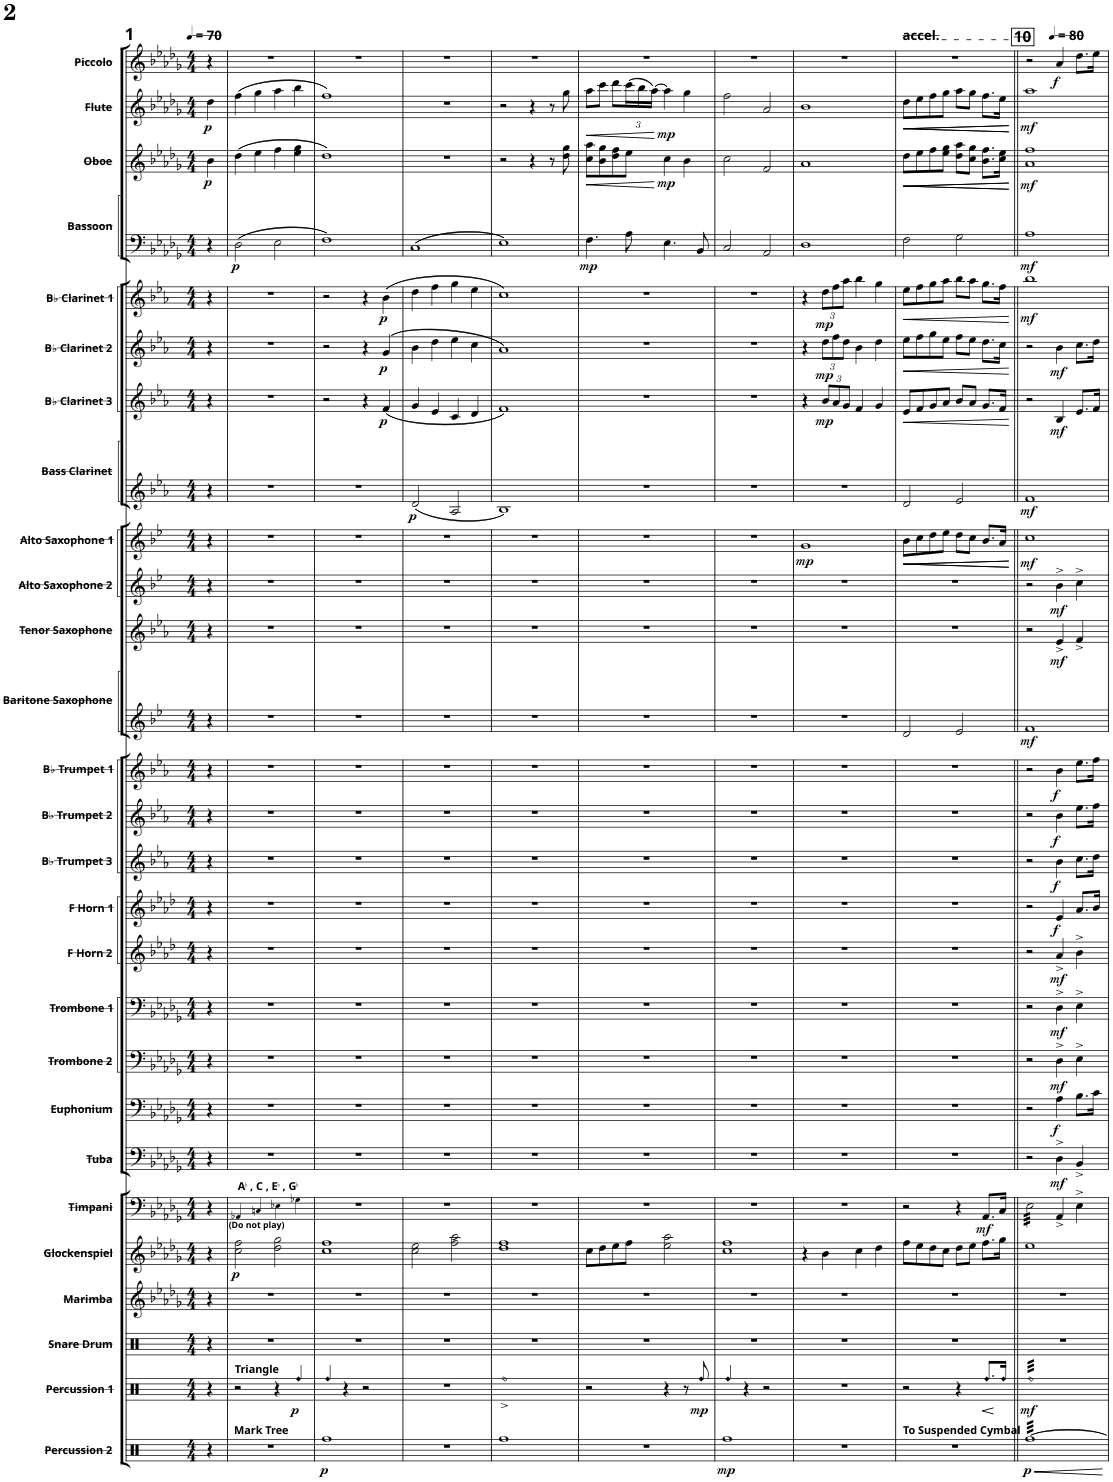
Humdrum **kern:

**kern	**dynam	**kern	**dynam	**kern	**kern	**kern	**dynam	**kern	**dynam	**kern	**dynam	**kern	**dynam	**kern	**dynam	**kern	**dynam	**kern	**dynam	**kern	**dynam	**kern	**dynam	**kern	**dynam	**kern	**dynam	**kern	**kern	**dynam	**kern	**dynam	**kern	**dynam	**kern	**dynam	**kern	**kern	**dynam	**kern	**dynam	**kern	**dynam	**kern	**dynam	**kern	**kern	**dynam	**kern	**dynam	**kern	**dynam	**kern	**dynam
*part27	*part27	*part26	*part26	*part25	*part24	*part23	*part23	*part22	*part22	*part21	*part21	*part20	*part20	*part19	*part19	*part18	*part18	*part17	*part17	*part16	*part16	*part15	*part15	*part14	*part14	*part13	*part13	*part12	*part12	*part12	*part11	*part11	*part10	*part10	*part9	*part9	*part8	*part8	*part8	*part7	*part7	*part6	*part6	*part5	*part5	*part4	*part4	*part4	*part3	*part3	*part2	*part2	*part1	*part1
*staff30	*staff30	*staff29	*staff29	*staff28	*staff27	*staff26	*staff26	*staff25	*staff25	*staff24	*staff24	*staff23	*staff23	*staff22	*staff22	*staff21	*staff21	*staff20	*staff20	*staff19	*staff19	*staff18	*staff18	*staff17	*staff17	*staff16	*staff16	*staff15	*staff14	*staff14/15	*staff13	*staff13	*staff12	*staff12	*staff11	*staff11	*staff10	*staff9	*staff9/10	*staff8	*staff8	*staff7	*staff7	*staff6	*staff6	*staff5	*staff4	*staff4/5	*staff3	*staff3	*staff2	*staff2	*staff1	*staff1
*I"Percussion 2	*	*I"Percussion 1	*	*I"Snare Drum	*I"Marimba	*I"Glockenspiel	*	*I"Timpani	*	*I"Tuba	*	*I"Euphonium	*	*I"Trombone 2	*	*I"Trombone 1	*	*I"F Horn 2	*	*I"F Horn 1	*	*I"Bb Trumpet 3	*	*I"Bb Trumpet 2	*	*I"Bb Trumpet 1	*	*I"Baritone Saxophone	*	*	*I"Tenor Saxophone	*	*I"Alto Saxophone 2	*	*I"Alto Saxophone 1	*	*I"Bass Clarinet	*	*	*I"Bb Clarinet 3	*	*I"Bb Clarinet 2	*	*I"Bb Clarinet 1	*	*I"Bassoon	*	*	*I"Oboe	*	*I"Flute	*	*I"Piccolo	*
*I'Perc. 2	*	*I'Perc. 1	*	*I'SD	*I'Mrm.	*I'Glk.	*	*I'Timp.	*	*I'Tba.	*	*I'Euph.	*	*I'Tbn. 2	*	*I'Tbn. 1	*	*I'F Hn. 2	*	*I'F Hn. 1	*	*I'Bb Tpt. 3	*	*I'Bb Tpt. 2	*	*I'Bb Tpt. 1	*	*I'Bar. Sax.	*	*	*I'T. Sax.	*	*I'A. Sax. 2	*	*I'A. Sax. 1	*	*I'B. Cl.	*	*	*I'Bb Cl. 3	*	*I'Bb Cl. 2	*	*I'Bb Cl. 1	*	*I'Bsn.	*	*	*I'Ob.	*	*I'Fl.	*	*I'Picc.	*
*	*	*	*	*	*	*	*	*	*	*	*	*	*	*	*	*	*	*	*	*	*	*	*	*	*	*	*	*	*stria5	*	*	*	*	*	*	*	*	*stria5	*	*	*	*	*	*	*	*	*stria5	*	*	*	*	*	*	*
*clefX	*	*clefX	*	*clefX	*clefG2	*clefG2	*	*clefF4	*	*clefF4	*	*clefF4	*	*clefF4	*	*clefF4	*	*clefG2	*	*clefG2	*	*clefG2	*	*clefG2	*	*clefG2	*	*clefG2	*clefG2	*	*clefG2	*	*clefG2	*	*clefG2	*	*clefG2	*clefG2	*	*clefG2	*	*clefG2	*	*clefG2	*	*clefF4	*clefF4	*	*clefG2	*	*clefG2	*	*clefG2	*
*	*	*	*	*	*	*Trd-14c-24	*	*	*	*	*	*	*	*	*	*	*	*Trd4c7	*	*Trd4c7	*	*Trd1c2	*	*Trd1c2	*	*Trd1c2	*	*Trd12c21	*Trd12c21	*	*Trd8c14	*	*Trd5c9	*	*Trd5c9	*	*Trd8c14	*Trd8c14	*	*Trd1c2	*	*Trd1c2	*	*Trd1c2	*	*	*	*	*	*	*	*	*Trd-7c-12	*
*k[]	*	*k[]	*	*k[b-e-a-d-g-]	*k[b-e-a-d-g-]	*k[b-e-a-d-g-]	*	*k[b-e-a-d-g-]	*	*k[b-e-a-d-g-]	*	*k[b-e-a-d-g-]	*	*k[b-e-a-d-g-]	*	*k[b-e-a-d-g-]	*	*k[b-e-a-d-]	*	*k[b-e-a-d-]	*	*k[b-e-a-]	*	*k[b-e-a-]	*	*k[b-e-a-]	*	*k[b-e-]	*k[b-e-]	*	*k[b-e-a-]	*	*k[b-e-]	*	*k[b-e-]	*	*k[b-e-a-]	*k[b-e-a-]	*	*k[b-e-a-]	*	*k[b-e-a-]	*	*k[b-e-a-]	*	*k[b-e-a-d-g-]	*k[b-e-a-d-g-]	*	*k[b-e-a-d-g-]	*	*k[b-e-a-d-g-]	*	*k[b-e-a-d-g-]	*
*M4/4	*	*M4/4	*	*M4/4	*M4/4	*M4/4	*	*M4/4	*	*M4/4	*	*M4/4	*	*M4/4	*	*M4/4	*	*M4/4	*	*M4/4	*	*M4/4	*	*M4/4	*	*M4/4	*	*M4/4	*M4/4	*	*M4/4	*	*M4/4	*	*M4/4	*	*M4/4	*M4/4	*	*M4/4	*	*M4/4	*	*M4/4	*	*M4/4	*M4/4	*	*M4/4	*	*M4/4	*	*M4/4	*
*MM70	*	*MM70	*	*MM70	*MM70	*MM70	*	*MM70	*	*MM70	*	*MM70	*	*MM70	*	*MM70	*	*MM70	*	*MM70	*	*MM70	*	*MM70	*	*MM70	*	*MM70	*MM70	*	*MM70	*	*MM70	*	*MM70	*	*MM70	*MM70	*	*MM70	*	*MM70	*	*MM70	*	*MM70	*MM70	*	*MM70	*	*MM70	*	*MM70	*
=1	=1	=1	=1	=1	=1	=1	=1	=1	=1	=1	=1	=1	=1	=1	=1	=1	=1	=1	=1	=1	=1	=1	=1	=1	=1	=1	=1	=1	=1	=1	=1	=1	=1	=1	=1	=1	=1	=1	=1	=1	=1	=1	=1	=1	=1	=1	=1	=1	=1	=1	=1	=1	=1	=1
!	!	!	!	!	!	!	!	!	!	!	!	!	!	!	!	!	!	!	!	!	!	!	!	!	!	!	!	!	!	!	!	!	!	!	!	!	!	!	!	!	!	!	!	!	!	!	!	!	!	!LO:DY:b	!	!LO:DY:b	!	!
4r	.	4r	.	4r	4r	4r	.	4r	.	4r	.	4r	.	4r	.	4r	.	4r	.	4r	.	4r	.	4r	.	4r	.	4r	1r	.	4r	.	4r	.	4r	.	4r	1r	.	4r	.	4r	.	4r	.	4r	1r	.	4b-\	p	4dd-\	p	4r	.
2.ryy	.	2.ryy	.	2.ryy	2.ryy	2.ryy	.	2.ryy	.	2.ryy	.	2.ryy	.	2.ryy	.	2.ryy	.	2.ryy	.	2.ryy	.	2.ryy	.	2.ryy	.	2.ryy	.	2.ryy	.	.	2.ryy	.	2.ryy	.	2.ryy	.	2.ryy	.	.	2.ryy	.	2.ryy	.	2.ryy	.	2.ryy	.	.	2.ryy	.	2.ryy	.	2.ryy	.
=2	=2	=2	=2	=2	=2	=2	=2	=2	=2	=2	=2	=2	=2	=2	=2	=2	=2	=2	=2	=2	=2	=2	=2	=2	=2	=2	=2	=2	=2	=2	=2	=2	=2	=2	=2	=2	=2	=2	=2	=2	=2	=2	=2	=2	=2	=2	=2	=2	=2	=2	=2	=2	=2	=2
!	!	!	!	!	!	!	!	!LO:TX:a:B:t=A	!	!	!	!	!	!	!	!	!	!	!	!	!	!	!	!	!	!	!	!	!	!	!	!	!	!	!	!	!	!	!	!	!	!	!	!	!	!	!	!	!	!	!	!	!	!
!	!	!	!	!	!	!	!	!LO:TX:a:t=, C , E	!	!	!	!	!	!	!	!	!	!	!	!	!	!	!	!	!	!	!	!	!	!	!	!	!	!	!	!	!	!	!	!	!	!	!	!	!	!	!	!	!	!	!	!	!	!
!	!	!	!	!	!	!	!	!LO:TX:a:t=, G	!	!	!	!	!	!	!	!	!	!	!	!	!	!	!	!	!	!	!	!	!	!	!	!	!	!	!	!	!	!	!	!	!	!	!	!	!	!	!	!	!	!	!	!	!	!
!	!	!	!	!	!	!	!	!LO:TX:b:B:t=(Do not play)	!	!	!	!	!	!	!	!	!	!	!	!	!	!	!	!	!	!	!	!	!	!	!	!	!	!	!	!	!	!	!	!	!	!	!	!	!	!	!	!	!	!	!	!	!	!
!	!	!LO:TX:a:B:t=Triangle	!	!	!	!	!	!	!	!	!	!	!	!	!	!	!	!	!	!	!	!	!	!	!	!	!	!	!	!	!	!	!	!	!	!	!	!	!	!	!	!	!	!	!	!	!	!	!	!	!	!	!	!
!LO:TX:a:B:t=Mark Tree	!	!	!	!	!	!	!	!	!	!	!	!	!	!	!	!	!	!	!	!	!	!	!	!	!	!	!	!	!	!	!	!	!	!	!	!	!	!	!	!	!	!	!	!	!	!	!	!	!	!	!	!	!	!
!	!	!	!	!	!	!	!LO:DY:b	!	!	!	!	!	!	!	!	!	!	!	!	!	!	!	!	!	!	!	!	!	!	!	!	!	!	!	!	!	!	!	!	!	!	!	!	!	!	!	!	!LO:DY:b=2	!	!	!	!	!	!
1r	.	2r	.	1r	1r	2cc\ 2ff\	p	4AA-X/	.	1r	.	1r	.	1r	.	1r	.	1r	.	1r	.	1r	.	1r	.	1r	.	1r	1r	.	1r	.	1r	.	1r	.	1r	1r	.	1r	.	1r	.	1r	.	2D-\	1r	p	(4dd-\	.	(4ff\	.	1r	.
.	.	.	.	.	.	.	.	4Cn/	.	.	.	.	.	.	.	.	.	.	.	.	.	.	.	.	.	.	.	.	.	.	.	.	.	.	.	.	.	.	.	.	.	.	.	.	.	.	.	.	4ee-\	.	4gg-\	.	.	.
.	.	4r	.	.	.	2dd-\ 2gg-\	.	4E-X\	.	.	.	.	.	.	.	.	.	.	.	.	.	.	.	.	.	.	.	.	.	.	.	.	.	.	.	.	.	.	.	.	.	.	.	.	.	2E-\	.	.	4ff\	.	4aa-\	.	.	.
!	!	!LO:N:head=diamond	!LO:DY:b	!	!	!	!	!	!	!	!	!	!	!	!	!	!	!	!	!	!	!	!	!	!	!	!	!	!	!	!	!	!	!	!	!	!	!	!	!	!	!	!	!	!	!	!	!	!	!	!	!	!	!
.	.	4Rff/	p	.	.	.	.	4G-X\	.	.	.	.	.	.	.	.	.	.	.	.	.	.	.	.	.	.	.	.	.	.	.	.	.	.	.	.	.	.	.	.	.	.	.	.	.	.	.	.	4ee-\ 4gg-\	.	4bb-\	.	.	.
=3	=3	=3	=3	=3	=3	=3	=3	=3	=3	=3	=3	=3	=3	=3	=3	=3	=3	=3	=3	=3	=3	=3	=3	=3	=3	=3	=3	=3	=3	=3	=3	=3	=3	=3	=3	=3	=3	=3	=3	=3	=3	=3	=3	=3	=3	=3	=3	=3	=3	=3	=3	=3	=3	=3
!	!LO:DY:b	!LO:N:head=diamond	!	!	!	!	!	!	!	!	!	!	!	!	!	!	!	!	!	!	!	!	!	!	!	!	!	!	!	!	!	!	!	!	!	!	!	!	!	!	!	!	!	!	!	!	!	!	!	!	!	!	!	!
1Rff	p	4Rff/	.	1r	1r	1cc 1ff	.	1r	.	1r	.	1r	.	1r	.	1r	.	1r	.	1r	.	1r	.	1r	.	1r	.	1r	1r	.	1r	.	1r	.	1r	.	1r	1r	.	2r	.	2r	.	2r	.	1F	1r	.	1dd-)	.	1ff)	.	1r	.
.	.	4r	.	.	.	.	.	.	.	.	.	.	.	.	.	.	.	.	.	.	.	.	.	.	.	.	.	.	.	.	.	.	.	.	.	.	.	.	.	.	.	.	.	.	.	.	.	.	.	.	.	.	.	.
.	.	2r	.	.	.	.	.	.	.	.	.	.	.	.	.	.	.	.	.	.	.	.	.	.	.	.	.	.	.	.	.	.	.	.	.	.	.	.	.	4r	.	4r	.	4r	.	.	.	.	.	.	.	.	.	.
!	!	!	!	!	!	!	!	!	!	!	!	!	!	!	!	!	!	!	!	!	!	!	!	!	!	!	!	!	!	!	!	!	!	!	!	!	!	!	!	!	!LO:DY:b	!	!LO:DY:b	!	!LO:DY:b	!	!	!	!	!	!	!	!	!
.	.	.	.	.	.	.	.	.	.	.	.	.	.	.	.	.	.	.	.	.	.	.	.	.	.	.	.	.	.	.	.	.	.	.	.	.	.	.	.	(4f/	p	(4g/	p	(4b-\	p	.	.	.	.	.	.	.	.	.
=4	=4	=4	=4	=4	=4	=4	=4	=4	=4	=4	=4	=4	=4	=4	=4	=4	=4	=4	=4	=4	=4	=4	=4	=4	=4	=4	=4	=4	=4	=4	=4	=4	=4	=4	=4	=4	=4	=4	=4	=4	=4	=4	=4	=4	=4	=4	=4	=4	=4	=4	=4	=4	=4	=4
!	!	!	!	!	!	!	!	!	!	!	!	!	!	!	!	!	!	!	!	!	!	!	!	!	!	!	!	!	!	!	!	!	!	!	!	!	!	!	!LO:DY:b=2	!	!	!	!	!	!	!	!	!	!	!	!	!	!	!
1r	.	1r	.	1r	1r	2cc\ 2ee-\	.	1r	.	1r	.	1r	.	1r	.	1r	.	1r	.	1r	.	1r	.	1r	.	1r	.	1r	1r	.	1r	.	1r	.	1r	.	2d/	1r	p	4g/	.	4b-\	.	4dd\	.	1C	1r	.	1r	.	1r	.	1r	.
.	.	.	.	.	.	.	.	.	.	.	.	.	.	.	.	.	.	.	.	.	.	.	.	.	.	.	.	.	.	.	.	.	.	.	.	.	.	.	.	4e-/	.	4dd\	.	4ff\	.	.	.	.	.	.	.	.	.	.
.	.	.	.	.	.	2ff\ 2aa-\	.	.	.	.	.	.	.	.	.	.	.	.	.	.	.	.	.	.	.	.	.	.	.	.	.	.	.	.	.	.	2A-/	.	.	4c/	.	4ee-\	.	4gg\	.	.	.	.	.	.	.	.	.	.
.	.	.	.	.	.	.	.	.	.	.	.	.	.	.	.	.	.	.	.	.	.	.	.	.	.	.	.	.	.	.	.	.	.	.	.	.	.	.	.	4d/	.	4cc\	.	4ee-\	.	.	.	.	.	.	.	.	.	.
=5	=5	=5	=5	=5	=5	=5	=5	=5	=5	=5	=5	=5	=5	=5	=5	=5	=5	=5	=5	=5	=5	=5	=5	=5	=5	=5	=5	=5	=5	=5	=5	=5	=5	=5	=5	=5	=5	=5	=5	=5	=5	=5	=5	=5	=5	=5	=5	=5	=5	=5	=5	=5	=5	=5
!	!	!LO:N:head=diamond	!	!	!	!	!	!	!	!	!	!	!	!	!	!	!	!	!	!	!	!	!	!	!	!	!	!	!	!	!	!	!	!	!	!	!	!	!	!	!	!	!	!	!	!	!	!	!	!	!	!	!	!
1Rff	.	1Rff^	.	1r	1r	1dd- 1ff	.	1r	.	1r	.	1r	.	1r	.	1r	.	1r	.	1r	.	1r	.	1r	.	1r	.	1r	1r	.	1r	.	1r	.	1r	.	1B-	1r	.	1f)	.	1a-)	.	1cc)	.	1E-	1r	.	2r	.	2r	.	1r	.
.	.	.	.	.	.	.	.	.	.	.	.	.	.	.	.	.	.	.	.	.	.	.	.	.	.	.	.	.	.	.	.	.	.	.	.	.	.	.	.	.	.	.	.	.	.	.	.	.	4r	.	4r	.	.	.
.	.	.	.	.	.	.	.	.	.	.	.	.	.	.	.	.	.	.	.	.	.	.	.	.	.	.	.	.	.	.	.	.	.	.	.	.	.	.	.	.	.	.	.	.	.	.	.	.	8r	.	8r	.	.	.
.	.	.	.	.	.	.	.	.	.	.	.	.	.	.	.	.	.	.	.	.	.	.	.	.	.	.	.	.	.	.	.	.	.	.	.	.	.	.	.	.	.	.	.	.	.	.	.	.	8dd-\ 8gg-\	.	8gg-\	.	.	.
=6	=6	=6	=6	=6	=6	=6	=6	=6	=6	=6	=6	=6	=6	=6	=6	=6	=6	=6	=6	=6	=6	=6	=6	=6	=6	=6	=6	=6	=6	=6	=6	=6	=6	=6	=6	=6	=6	=6	=6	=6	=6	=6	=6	=6	=6	=6	=6	=6	=6	=6	=6	=6	=6	=6
!	!	!	!	!	!	!	!	!	!	!	!	!	!	!	!	!	!	!	!	!	!	!	!	!	!	!	!	!	!	!	!	!	!	!	!	!	!	!	!	!	!	!	!	!	!	!	!	!LO:DY:b=2	!	!LO:HP:b	!	!LO:HP:b	!	!
1r	.	2r	.	1r	1r	8cc\L	.	1r	.	1r	.	1r	.	1r	.	1r	.	1r	.	1r	.	1r	.	1r	.	1r	.	1r	1r	.	1r	.	1r	.	1r	.	1r	1r	.	1r	.	1r	.	1r	.	4.F\	1r	mp	8cc\ 8aa-\L	<	8aa-\L	<	1r	.
.	.	.	.	.	.	8dd-\	.	.	.	.	.	.	.	.	.	.	.	.	.	.	.	.	.	.	.	.	.	.	.	.	.	.	.	.	.	.	.	.	.	.	.	.	.	.	.	.	.	.	8b-\ 8gg-\	.	8ccc\J	.	.	.
.	.	.	.	.	.	8ee-\	.	.	.	.	.	.	.	.	.	.	.	.	.	.	.	.	.	.	.	.	.	.	.	.	.	.	.	.	.	.	.	.	.	.	.	.	.	.	.	.	.	.	8dd-\ 8ff\	.	8ddd-\L	.	.	.
*	*	*	*	*	*	*	*	*	*	*	*	*	*	*	*	*	*	*	*	*	*	*	*	*	*	*	*	*	*	*	*	*	*	*	*	*	*	*	*	*	*	*	*	*	*	*	*	*	*	*	*Xbrackettup	*	*	*
.	.	.	.	.	.	8ff\J	.	.	.	.	.	.	.	.	.	.	.	.	.	.	.	.	.	.	.	.	.	.	.	.	.	.	.	.	.	.	.	.	.	.	.	.	.	.	.	8A-\	.	.	8ee-\J	.	(24ccc\L	.	.	.
.	.	.	.	.	.	.	.	.	.	.	.	.	.	.	.	.	.	.	.	.	.	.	.	.	.	.	.	.	.	.	.	.	.	.	.	.	.	.	.	.	.	.	.	.	.	.	.	.	.	.	24bb-\	.	.	.
.	.	.	.	.	.	.	.	.	.	.	.	.	.	.	.	.	.	.	.	.	.	.	.	.	.	.	.	.	.	.	.	.	.	.	.	.	.	.	.	.	.	.	.	.	.	.	.	.	.	.	[24aa-\JJ)	.	.	.
!	!	!	!	!	!	!	!	!	!	!	!	!	!	!	!	!	!	!	!	!	!	!	!	!	!	!	!	!	!	!	!	!	!	!	!	!	!	!	!	!	!	!	!	!	!	!	!	!	!	!LO:DY:n=1:b	!	!LO:DY:n=1:b	!	!
.	.	4r	.	.	.	2ee-\ 2aa-\	.	.	.	.	.	.	.	.	.	.	.	.	.	.	.	.	.	.	.	.	.	.	.	.	.	.	.	.	.	.	.	.	.	.	.	.	.	.	.	4.E-\	.	.	4cc\	[ mp	4aa-\]	[ mp	.	.
.	.	8r	.	.	.	.	.	.	.	.	.	.	.	.	.	.	.	.	.	.	.	.	.	.	.	.	.	.	.	.	.	.	.	.	.	.	.	.	.	.	.	.	.	.	.	.	.	.	4b-\	.	4gg-\	.	.	.
!	!	!LO:N:head=diamond	!LO:DY:b	!	!	!	!	!	!	!	!	!	!	!	!	!	!	!	!	!	!	!	!	!	!	!	!	!	!	!	!	!	!	!	!	!	!	!	!	!	!	!	!	!	!	!	!	!	!	!	!	!	!	!
.	.	8Rff/	mp	.	.	.	.	.	.	.	.	.	.	.	.	.	.	.	.	.	.	.	.	.	.	.	.	.	.	.	.	.	.	.	.	.	.	.	.	.	.	.	.	.	.	8BB-/	.	.	.	.	.	.	.	.
=7	=7	=7	=7	=7	=7	=7	=7	=7	=7	=7	=7	=7	=7	=7	=7	=7	=7	=7	=7	=7	=7	=7	=7	=7	=7	=7	=7	=7	=7	=7	=7	=7	=7	=7	=7	=7	=7	=7	=7	=7	=7	=7	=7	=7	=7	=7	=7	=7	=7	=7	=7	=7	=7	=7
!	!LO:DY:b	!LO:N:head=diamond	!	!	!	!	!	!	!	!	!	!	!	!	!	!	!	!	!	!	!	!	!	!	!	!	!	!	!	!	!	!	!	!	!	!	!	!	!	!	!	!	!	!	!	!	!	!	!	!	!	!	!	!
1Rff	mp	4Rff/	.	1r	1r	1cc 1ff	.	1r	.	1r	.	1r	.	1r	.	1r	.	1r	.	1r	.	1r	.	1r	.	1r	.	1r	1r	.	1r	.	1r	.	1r	.	1r	1r	.	1r	.	1r	.	1r	.	2C/	1r	.	2cc\	.	2ff\	.	1r	.
.	.	4r	.	.	.	.	.	.	.	.	.	.	.	.	.	.	.	.	.	.	.	.	.	.	.	.	.	.	.	.	.	.	.	.	.	.	.	.	.	.	.	.	.	.	.	.	.	.	.	.	.	.	.	.
.	.	2r	.	.	.	.	.	.	.	.	.	.	.	.	.	.	.	.	.	.	.	.	.	.	.	.	.	.	.	.	.	.	.	.	.	.	.	.	.	.	.	.	.	.	.	2AA-/	.	.	2f/	.	2a-/	.	.	.
=8	=8	=8	=8	=8	=8	=8	=8	=8	=8	=8	=8	=8	=8	=8	=8	=8	=8	=8	=8	=8	=8	=8	=8	=8	=8	=8	=8	=8	=8	=8	=8	=8	=8	=8	=8	=8	=8	=8	=8	=8	=8	=8	=8	=8	=8	=8	=8	=8	=8	=8	=8	=8	=8	=8
!	!	!	!	!	!	!	!	!	!	!	!	!	!	!	!	!	!	!	!	!	!	!	!	!	!	!	!	!	!	!	!	!	!	!	!	!LO:DY:b	!	!	!	!	!	!	!	!	!	!	!	!	!	!	!	!	!	!
1r	.	1r	.	1r	1r	4r	.	1r	.	1r	.	1r	.	1r	.	1r	.	1r	.	1r	.	1r	.	1r	.	1r	.	1r	1r	.	1r	.	1r	.	1g	mp	1r	1r	.	4r	.	4r	.	4r	.	1D-	1r	.	1a-	.	1b-	.	1r	.
*	*	*	*	*	*	*	*	*	*	*	*	*	*	*	*	*	*	*	*	*	*	*	*	*	*	*	*	*	*	*	*	*	*	*	*	*	*	*	*	*Xbrackettup	*	*Xbrackettup	*	*Xbrackettup	*	*	*	*	*	*	*	*	*	*
!	!	!	!	!	!	!	!	!	!	!	!	!	!	!	!	!	!	!	!	!	!	!	!	!	!	!	!	!	!	!	!	!	!	!	!	!	!	!	!	!	!LO:DY:b	!	!LO:DY:b	!	!LO:DY:b	!	!	!	!	!	!	!	!	!
.	.	.	.	.	.	4b-\	.	.	.	.	.	.	.	.	.	.	.	.	.	.	.	.	.	.	.	.	.	.	.	.	.	.	.	.	.	.	.	.	.	12b-/L	mp	12dd\L	mp	12dd\L	mp	.	.	.	.	.	.	.	.	.
.	.	.	.	.	.	.	.	.	.	.	.	.	.	.	.	.	.	.	.	.	.	.	.	.	.	.	.	.	.	.	.	.	.	.	.	.	.	.	.	12a-/	.	12ff\	.	12ff\	.	.	.	.	.	.	.	.	.	.
.	.	.	.	.	.	.	.	.	.	.	.	.	.	.	.	.	.	.	.	.	.	.	.	.	.	.	.	.	.	.	.	.	.	.	.	.	.	.	.	12g/J	.	12dd\J	.	12aa-\J	.	.	.	.	.	.	.	.	.	.
.	.	.	.	.	.	4cc\	.	.	.	.	.	.	.	.	.	.	.	.	.	.	.	.	.	.	.	.	.	.	.	.	.	.	.	.	.	.	.	.	.	4f/	.	4b-\	.	4bb-\	.	.	.	.	.	.	.	.	.	.
.	.	.	.	.	.	4dd-\	.	.	.	.	.	.	.	.	.	.	.	.	.	.	.	.	.	.	.	.	.	.	.	.	.	.	.	.	.	.	.	.	.	4g/	.	4dd\	.	4gg\	.	.	.	.	.	.	.	.	.	.
=9	=9	=9	=9	=9	=9	=9	=9	=9	=9	=9	=9	=9	=9	=9	=9	=9	=9	=9	=9	=9	=9	=9	=9	=9	=9	=9	=9	=9	=9	=9	=9	=9	=9	=9	=9	=9	=9	=9	=9	=9	=9	=9	=9	=9	=9	=9	=9	=9	=9	=9	=9	=9	=9	=9
!	!	!	!	!	!	!	!	!	!	!	!	!	!	!	!	!	!	!	!	!	!	!	!	!	!	!	!	!	!	!	!	!	!	!	!	!	!	!	!	!	!	!	!	!	!	!	!	!	!	!	!	!	!LO:TX:a:t=accel.	!
!LO:TX:a:B:t=To Suspended Cymbal	!	!	!	!	!	!	!	!	!	!	!	!	!	!	!	!	!	!	!	!	!	!	!	!	!	!	!	!	!	!	!	!	!	!	!	!	!	!	!	!	!	!	!	!	!	!	!	!	!	!	!	!	!	!
!	!	!	!	!	!	!	!	!	!	!	!	!	!	!	!	!	!	!	!	!	!	!	!	!	!	!	!	!	!	!	!	!	!	!	!	!LO:HP:b	!	!	!	!	!LO:HP:b	!	!LO:HP:b	!	!LO:HP:b	!	!	!	!	!LO:HP:b	!	!LO:HP:b	!	!
1r	.	2r	.	1r	1r	8ff\L	.	2r	.	1r	.	1r	.	1r	.	1r	.	1r	.	1r	.	1r	.	1r	.	1r	.	2d/	1r	.	1r	.	1r	.	8b-\L	<	2d/	1r	.	8e-/L	<	8ee-\L	<	8ee-\L	<	2F\	1r	.	8dd-\L	<	8dd-\L	<	1r	.
!	!	!	!	!	!	!	!	!	!	!	!	!	!	!	!	!	!	!	!	!	!	!	!	!	!	!	!	!	!	!	!	!	!	!	!	!LO:HP:b	!	!	!	!	!	!	!	!	!	!	!	!	!	!LO:HP:b	!	!LO:HP:b	!	!
.	.	.	.	.	.	8ee-\	.	.	.	.	.	.	.	.	.	.	.	.	.	.	.	.	.	.	.	.	.	.	.	.	.	.	.	.	8cc\	<	.	.	.	8f/	.	8ff\	.	8ff\	.	.	.	.	8ee-\	<	8ee-\	<	.	.
.	.	.	.	.	.	8dd-\	.	.	.	.	.	.	.	.	.	.	.	.	.	.	.	.	.	.	.	.	.	.	.	.	.	.	.	.	8dd\	.	.	.	.	8g/	.	8gg\	.	8gg\	.	.	.	.	8ff\	.	8ff\	.	.	.
.	.	.	.	.	.	8cc\J	.	.	.	.	.	.	.	.	.	.	.	.	.	.	.	.	.	.	.	.	.	.	.	.	.	.	.	.	8ee-\J	.	.	.	.	8a-/J	.	8ee-\J	.	8aa-\J	.	.	.	.	8ee-\ 8gg-\J	.	8gg-\J	.	.	.
.	.	4r	.	.	.	8dd-\L	.	4r	.	.	.	.	.	.	.	.	.	.	.	.	.	.	.	.	.	.	.	2e-/	.	.	.	.	.	.	8dd\L	.	2e-/	.	.	8b-/L	.	8ff\L	.	8bb-\L	.	2G-\	.	.	8dd-\ 8aa-\L	.	8aa-\L	.	.	.
.	.	.	.	.	.	8ee-\J	.	.	.	.	.	.	.	.	.	.	.	.	.	.	.	.	.	.	.	.	.	.	.	.	.	.	.	.	8cc\J	.	.	.	.	8a-/J	.	8ee-\J	.	8aa-\J	.	.	.	.	8cc\ 8gg-\J	.	8gg-\J	.	.	.
!	!	!LO:N:head=diamond	!LO:HP:b	!	!	!	!	!	!LO:DY:b	!	!	!	!	!	!	!	!	!	!	!	!	!	!	!	!	!	!	!	!	!	!	!	!	!	!	!	!	!	!	!	!	!	!	!	!	!	!	!	!	!	!	!	!	!
.	.	8.Rff/L	<	.	.	8.ff\L	.	8.AA-/L	mf	.	.	.	.	.	.	.	.	.	.	.	.	.	.	.	.	.	.	.	.	.	.	.	.	.	8.b-/L	.	.	.	.	8.g/L	.	8.dd\L	.	8.gg\L	.	.	.	.	8.b-\ 8.ff\L	.	8.ff\L	.	.	.
!	!	!LO:N:head=diamond	!	!	!	!	!	!	!	!	!	!	!	!	!	!	!	!	!	!	!	!	!	!	!	!	!	!	!	!	!	!	!	!	!	!	!	!	!	!	!	!	!	!	!	!	!	!	!	!	!	!	!	!
.	.	16Rff/Jk	[	.	.	16gg-\Jk	.	16C/Jk	.	.	.	.	.	.	.	.	.	.	.	.	.	.	.	.	.	.	.	.	.	.	.	.	.	.	16a/Jk	.	.	.	.	16f/Jk	.	16cc\Jk	.	16ff\Jk	.	.	.	.	16cc\ 16ee-\Jk	.	16ee-\Jk	.	.	.
.	.	.	.	.	.	.	.	.	.	.	.	.	.	.	.	.	.	.	.	.	.	.	.	.	.	.	.	.	.	.	.	.	.	.	.	[ [	.	.	.	.	[	.	[	.	[	.	.	.	.	[ [	.	[ [	.	.
=10||	=10||	=10||	=10||	=10||	=10||	=10||	=10||	=10||	=10||	=10||	=10||	=10||	=10||	=10||	=10||	=10||	=10||	=10||	=10||	=10||	=10||	=10||	=10||	=10||	=10||	=10||	=10||	=10||	=10||	=10||	=10||	=10||	=10||	=10||	=10||	=10||	=10||	=10||	=10||	=10||	=10||	=10||	=10||	=10||	=10||	=10||	=10||	=10||	=10||	=10||	=10||	=10||	=10||	=10||
!!LO:REH:place=s1:a:B:cj:fs=14:t=10
*	*	*	*	*	*	*	*	*	*	*	*	*	*	*	*	*	*	*	*	*	*	*	*	*	*	*	*	*	*	*	*	*	*	*	*	*	*	*	*	*	*	*	*	*	*	*	*	*	*	*	*	*	*MM80	*
!	!LO:HP:b	!LO:N:head=diamond	!	!	!	!	!	!	!	!	!	!	!	!	!	!	!	!	!	!	!	!	!	!	!	!	!	!	!	!	!	!	!	!	!	!	!	!	!	!	!	!	!	!	!	!	!	!	!	!	!	!	!	!
!	!LO:DY:n=1:b	!	!LO:DY:b	!	!	!	!	!	!	!	!	!	!	!	!	!	!	!	!	!	!	!	!	!	!	!	!	!	!	!LO:DY:b=2	!	!	!	!	!	!LO:DY:b	!	!	!LO:DY:b=2	!	!	!	!	!	!LO:DY:b	!	!	!LO:DY:b=2	!	!LO:DY:b	!	!LO:DY:b	!	!
*tremolo	*	*	*	*	*	*	*	*	*	*	*	*	*	*	*	*	*	*	*	*	*	*	*	*	*	*	*	*	*	*	*	*	*	*	*	*	*	*	*	*	*	*	*	*	*	*	*	*	*	*	*	*	*	*
*	*	*tremolo	*	*	*	*	*	*	*	*	*	*	*	*	*	*	*	*	*	*	*	*	*	*	*	*	*	*	*	*	*	*	*	*	*	*	*	*	*	*	*	*	*	*	*	*	*	*	*	*	*	*	*	*
*	*	*	*	*	*	*	*	*tremolo	*	*	*	*	*	*	*	*	*	*	*	*	*	*	*	*	*	*	*	*	*	*	*	*	*	*	*	*	*	*	*	*	*	*	*	*	*	*	*	*	*	*	*	*	*	*
[32RffLLL	< p	32RffLLL	mf	1r	1r	1ee-	.	32E-\LLL	.	2r	.	2r	.	2r	.	2r	.	2r	.	2r	.	2r	.	2r	.	2r	.	1f	1r	mf	2r	.	2r	.	1cc	mf	1f	1r	mf	2r	.	2r	.	1bb-	mf	1A-	1r	mf	1a- 1ff	mf	1aa-	mf	2r	.
32Rff	.	32Rff	.	.	.	.	.	32E-\	.	.	.	.	.	.	.	.	.	.	.	.	.	.	.	.	.	.	.	.	.	.	.	.	.	.	.	.	.	.	.	.	.	.	.	.	.	.	.	.	.	.	.	.	.	.
32Rff	.	32Rff	.	.	.	.	.	32E-\	.	.	.	.	.	.	.	.	.	.	.	.	.	.	.	.	.	.	.	.	.	.	.	.	.	.	.	.	.	.	.	.	.	.	.	.	.	.	.	.	.	.	.	.	.	.
32Rff	.	32Rff	.	.	.	.	.	32E-\	.	.	.	.	.	.	.	.	.	.	.	.	.	.	.	.	.	.	.	.	.	.	.	.	.	.	.	.	.	.	.	.	.	.	.	.	.	.	.	.	.	.	.	.	.	.
32Rff	.	32Rff	.	.	.	.	.	32E-\	.	.	.	.	.	.	.	.	.	.	.	.	.	.	.	.	.	.	.	.	.	.	.	.	.	.	.	.	.	.	.	.	.	.	.	.	.	.	.	.	.	.	.	.	.	.
32Rff	.	32Rff	.	.	.	.	.	32E-\	.	.	.	.	.	.	.	.	.	.	.	.	.	.	.	.	.	.	.	.	.	.	.	.	.	.	.	.	.	.	.	.	.	.	.	.	.	.	.	.	.	.	.	.	.	.
32Rff	.	32Rff	.	.	.	.	.	32E-\	.	.	.	.	.	.	.	.	.	.	.	.	.	.	.	.	.	.	.	.	.	.	.	.	.	.	.	.	.	.	.	.	.	.	.	.	.	.	.	.	.	.	.	.	.	.
32Rff	.	32Rff	.	.	.	.	.	32E-\	.	.	.	.	.	.	.	.	.	.	.	.	.	.	.	.	.	.	.	.	.	.	.	.	.	.	.	.	.	.	.	.	.	.	.	.	.	.	.	.	.	.	.	.	.	.
32Rff	.	32Rff	.	.	.	.	.	32E-\	.	.	.	.	.	.	.	.	.	.	.	.	.	.	.	.	.	.	.	.	.	.	.	.	.	.	.	.	.	.	.	.	.	.	.	.	.	.	.	.	.	.	.	.	.	.
32Rff	.	32Rff	.	.	.	.	.	32E-\	.	.	.	.	.	.	.	.	.	.	.	.	.	.	.	.	.	.	.	.	.	.	.	.	.	.	.	.	.	.	.	.	.	.	.	.	.	.	.	.	.	.	.	.	.	.
32Rff	.	32Rff	.	.	.	.	.	32E-\	.	.	.	.	.	.	.	.	.	.	.	.	.	.	.	.	.	.	.	.	.	.	.	.	.	.	.	.	.	.	.	.	.	.	.	.	.	.	.	.	.	.	.	.	.	.
32Rff	.	32Rff	.	.	.	.	.	32E-\	.	.	.	.	.	.	.	.	.	.	.	.	.	.	.	.	.	.	.	.	.	.	.	.	.	.	.	.	.	.	.	.	.	.	.	.	.	.	.	.	.	.	.	.	.	.
32Rff	.	32Rff	.	.	.	.	.	32E-\	.	.	.	.	.	.	.	.	.	.	.	.	.	.	.	.	.	.	.	.	.	.	.	.	.	.	.	.	.	.	.	.	.	.	.	.	.	.	.	.	.	.	.	.	.	.
32Rff	.	32Rff	.	.	.	.	.	32E-\	.	.	.	.	.	.	.	.	.	.	.	.	.	.	.	.	.	.	.	.	.	.	.	.	.	.	.	.	.	.	.	.	.	.	.	.	.	.	.	.	.	.	.	.	.	.
32Rff	.	32Rff	.	.	.	.	.	32E-\	.	.	.	.	.	.	.	.	.	.	.	.	.	.	.	.	.	.	.	.	.	.	.	.	.	.	.	.	.	.	.	.	.	.	.	.	.	.	.	.	.	.	.	.	.	.
32Rff	.	32Rff	.	.	.	.	.	32E-\JJJ	.	.	.	.	.	.	.	.	.	.	.	.	.	.	.	.	.	.	.	.	.	.	.	.	.	.	.	.	.	.	.	.	.	.	.	.	.	.	.	.	.	.	.	.	.	.
*	*	*	*	*	*	*	*	*Xtremolo	*	*	*	*	*	*	*	*	*	*	*	*	*	*	*	*	*	*	*	*	*	*	*	*	*	*	*	*	*	*	*	*	*	*	*	*	*	*	*	*	*	*	*	*	*	*
!	!	!	!	!	!	!	!	!	!	!	!LO:DY:b	!	!LO:DY:b	!	!LO:DY:b	!	!LO:DY:b	!	!LO:DY:b	!	!LO:DY:b	!	!LO:DY:b	!	!LO:DY:b	!	!LO:DY:b	!	!	!	!	!LO:DY:b	!	!LO:DY:b	!	!	!	!	!	!	!LO:DY:b	!	!LO:DY:b	!	!	!	!	!	!	!	!	!	!	!LO:DY:b
32Rff	.	32Rff	.	.	.	.	.	4AA-^/	.	4D-^\	mf	4A-\	f	4D-^\	mf	4D-^\	mf	4a-^/	mf	4e-/	f	4b-\	f	4b-\	f	4b-\	f	.	.	.	4e-^/	mf	4b-^\	mf	.	.	.	.	.	4B-/	mf	4b-\	mf	.	.	.	.	.	.	.	.	.	4a-/	f
32Rff	.	32Rff	.	.	.	.	.	.	.	.	.	.	.	.	.	.	.	.	.	.	.	.	.	.	.	.	.	.	.	.	.	.	.	.	.	.	.	.	.	.	.	.	.	.	.	.	.	.	.	.	.	.	.	.
32Rff	.	32Rff	.	.	.	.	.	.	.	.	.	.	.	.	.	.	.	.	.	.	.	.	.	.	.	.	.	.	.	.	.	.	.	.	.	.	.	.	.	.	.	.	.	.	.	.	.	.	.	.	.	.	.	.
32Rff	.	32Rff	.	.	.	.	.	.	.	.	.	.	.	.	.	.	.	.	.	.	.	.	.	.	.	.	.	.	.	.	.	.	.	.	.	.	.	.	.	.	.	.	.	.	.	.	.	.	.	.	.	.	.	.
32Rff	.	32Rff	.	.	.	.	.	.	.	.	.	.	.	.	.	.	.	.	.	.	.	.	.	.	.	.	.	.	.	.	.	.	.	.	.	.	.	.	.	.	.	.	.	.	.	.	.	.	.	.	.	.	.	.
32Rff	.	32Rff	.	.	.	.	.	.	.	.	.	.	.	.	.	.	.	.	.	.	.	.	.	.	.	.	.	.	.	.	.	.	.	.	.	.	.	.	.	.	.	.	.	.	.	.	.	.	.	.	.	.	.	.
32Rff	.	32Rff	.	.	.	.	.	.	.	.	.	.	.	.	.	.	.	.	.	.	.	.	.	.	.	.	.	.	.	.	.	.	.	.	.	.	.	.	.	.	.	.	.	.	.	.	.	.	.	.	.	.	.	.
32Rff	.	32Rff	.	.	.	.	.	.	.	.	.	.	.	.	.	.	.	.	.	.	.	.	.	.	.	.	.	.	.	.	.	.	.	.	.	.	.	.	.	.	.	.	.	.	.	.	.	.	.	.	.	.	.	.
32Rff	.	32Rff	.	.	.	.	.	4E-^\	.	4BB-^/	.	8.B-\L	.	4E-^\	.	4E-^\	.	4b-^\	.	8.a-/L	.	8.cc\L	.	8.ee-\L	.	8.ee-\L	.	.	.	.	4f^/	.	4cc^\	.	.	.	.	.	.	8.e-/L	.	8.cc\L	.	.	.	.	.	.	.	.	.	.	8.dd-\L	.
32Rff	.	32Rff	.	.	.	.	.	.	.	.	.	.	.	.	.	.	.	.	.	.	.	.	.	.	.	.	.	.	.	.	.	.	.	.	.	.	.	.	.	.	.	.	.	.	.	.	.	.	.	.	.	.	.	.
32Rff	.	32Rff	.	.	.	.	.	.	.	.	.	.	.	.	.	.	.	.	.	.	.	.	.	.	.	.	.	.	.	.	.	.	.	.	.	.	.	.	.	.	.	.	.	.	.	.	.	.	.	.	.	.	.	.
32Rff	.	32Rff	.	.	.	.	.	.	.	.	.	.	.	.	.	.	.	.	.	.	.	.	.	.	.	.	.	.	.	.	.	.	.	.	.	.	.	.	.	.	.	.	.	.	.	.	.	.	.	.	.	.	.	.
32Rff	.	32Rff	.	.	.	.	.	.	.	.	.	.	.	.	.	.	.	.	.	.	.	.	.	.	.	.	.	.	.	.	.	.	.	.	.	.	.	.	.	.	.	.	.	.	.	.	.	.	.	.	.	.	.	.
32Rff	.	32Rff	.	.	.	.	.	.	.	.	.	.	.	.	.	.	.	.	.	.	.	.	.	.	.	.	.	.	.	.	.	.	.	.	.	.	.	.	.	.	.	.	.	.	.	.	.	.	.	.	.	.	.	.
32Rff	.	32Rff	.	.	.	.	.	.	.	.	.	16c\Jk	.	.	.	.	.	.	.	16b-/Jk	.	16dd\Jk	.	16ff\Jk	.	16ff\Jk	.	.	.	.	.	.	.	.	.	.	.	.	.	16f/Jk	.	16dd\Jk	.	.	.	.	.	.	.	.	.	.	16ee-\Jk	.
32RffJJJ	.	32RffJJJ	.	.	.	.	.	.	.	.	.	.	.	.	.	.	.	.	.	.	.	.	.	.	.	.	.	.	.	.	.	.	.	.	.	.	.	.	.	.	.	.	.	.	.	.	.	.	.	.	.	.	.	.
*	*	*Xtremolo	*	*	*	*	*	*	*	*	*	*	*	*	*	*	*	*	*	*	*	*	*	*	*	*	*	*	*	*	*	*	*	*	*	*	*	*	*	*	*	*	*	*	*	*	*	*	*	*	*	*	*	*
*Xtremolo	*	*	*	*	*	*	*	*	*	*	*	*	*	*	*	*	*	*	*	*	*	*	*	*	*	*	*	*	*	*	*	*	*	*	*	*	*	*	*	*	*	*	*	*	*	*	*	*	*	*	*	*	*	*
.	[	.	.	.	.	.	.	.	.	.	.	.	.	.	.	.	.	.	.	.	.	.	.	.	.	.	.	.	.	.	.	.	.	.	.	.	.	.	.	.	.	.	.	.	.	.	.	.	.	.	.	.	.	.
=	=	=	=	=	=	=	=	=	=	=	=	=	=	=	=	=	=	=	=	=	=	=	=	=	=	=	=	=	=	=	=	=	=	=	=	=	=	=	=	=	=	=	=	=	=	=	=	=	=	=	=	=	=	=
*-	*-	*-	*-	*-	*-	*-	*-	*-	*-	*-	*-	*-	*-	*-	*-	*-	*-	*-	*-	*-	*-	*-	*-	*-	*-	*-	*-	*-	*-	*-	*-	*-	*-	*-	*-	*-	*-	*-	*-	*-	*-	*-	*-	*-	*-	*-	*-	*-	*-	*-	*-	*-	*-	*-
